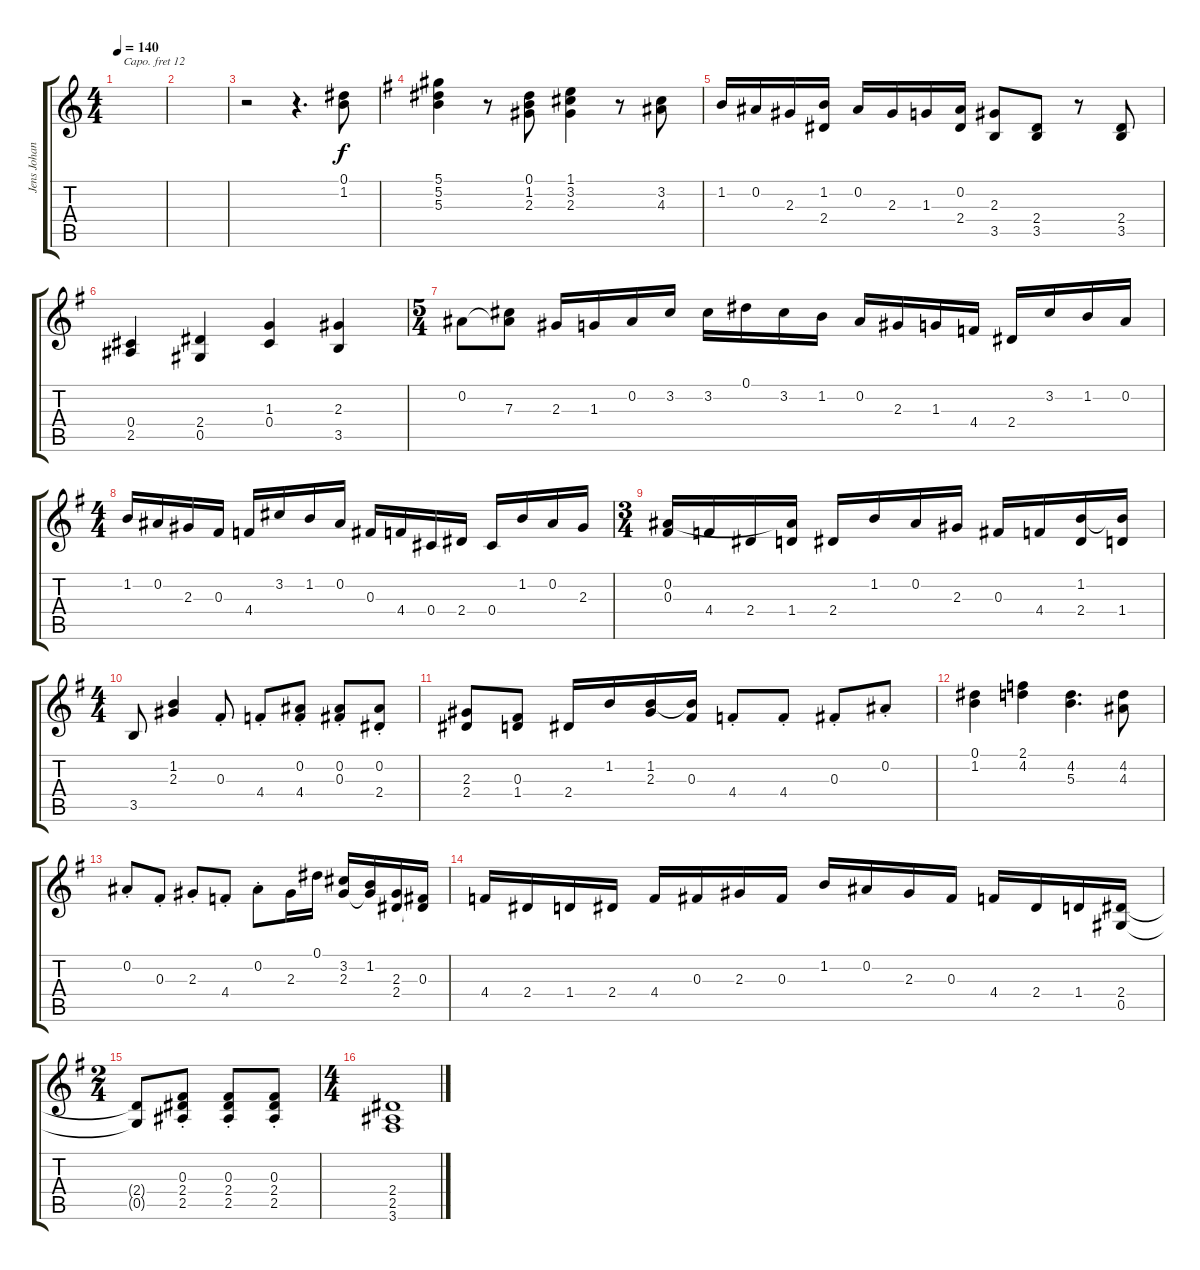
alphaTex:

\track ("Jens Johansson I" "Jens Johan") {instrument harpsichord}
\staff {score tabs}
\capo 12
\tuning (Eb4 Bb3 Gb3 Db3 Ab2 Eb2) {hide}
\ts (4 4)
\tempo 140
\clef g2
\ks c
|
|
r.2{volume 16 instrument harpsichord} r.4{d} (0.1 1.2).8 |
\ks g
(5.1 5.2 5.3).4 r.8 (0.1 1.2 2.3).8 (1.1 3.2 2.3).4 r.8 (3.2 4.3).8 |
1.2.16 0.2.16 2.3.16 (1.2 2.4).16 0.2.16 2.3.16 1.3.16 (0.2 2.4).16 (2.3 3.5).8 (2.4 3.5).8 r.8 (2.4 3.5).8 |
(0.4 2.5).4 (2.4 0.5).4 (1.3 0.4).4 (2.3 3.5).4 |
\ts (5 4)
0.2.8 (0.2{t} 7.3).8 2.3.16 1.3.16 0.2.16 3.2.16 3.2.16 0.1.16 3.2.16 1.2.16 0.2.16 2.3.16 1.3.16 4.4.16 2.4.16 3.2.16 1.2.16 0.2.16 |
\ts (4 4)
1.2.16 0.2.16 2.3.16 0.3.16 4.4.16 3.2.16 1.2.16 0.2.16 0.3.16 4.4.16 0.4.16 2.4.16 0.4.16 1.2.16 0.2.16 2.3.16 |
\ts (3 4)
(0.2 0.3).16 4.4.16 2.4.16 (0.2{t} 1.4).16 2.4.16 1.2.16 0.2.16 2.3.16 0.3.16 4.4.16 (1.2 2.4).16 (1.2{t} 1.4).16 |
\ts (4 4)
3.5.8 (1.2 2.3).4 0.3{st}.8 4.4{st}.8 (0.2{st} 4.4{st}).8 (0.2{st} 0.3{st}).8 (0.2{st} 2.4{st}).8 |
(2.3 2.4).8 (0.3 1.4).8 2.4.16 1.2.16 (1.2 2.3).16 (1.2{t} 0.3).16 4.4{st}.8 4.4{st}.8 0.3{st}.8 0.2{st}.8 |
(0.1 1.2).4 (2.1 4.2).4 (4.2 5.3).4{d} (4.2 4.3).8 |
0.2{st}.8 0.3{st}.8 2.3{st}.8 4.4{st}.8 0.2{st}.8 2.3.16 0.1.16 (3.2 2.3).16 (1.2 2.3{t}).16 (2.3 2.4).16 (0.3 2.4{t}).16 |
4.4.16 2.4.16 1.4.16 2.4.16 4.4.16 0.3.16 2.3.16 0.3.16 1.2.16 0.2.16 2.3.16 0.3.16 4.4.16 2.4.16 1.4.16 (2.4 0.5).16 |
\ts (2 4)
(2.4{t} 0.5{t}).8 (0.3{st} 2.4{st} 2.5{st}).8 (0.3{st} 2.4{st} 2.5{st}).8 (0.3{st} 2.4{st} 2.5{st}).8 |
\ts (4 4)
(2.4 2.5 3.6).1
